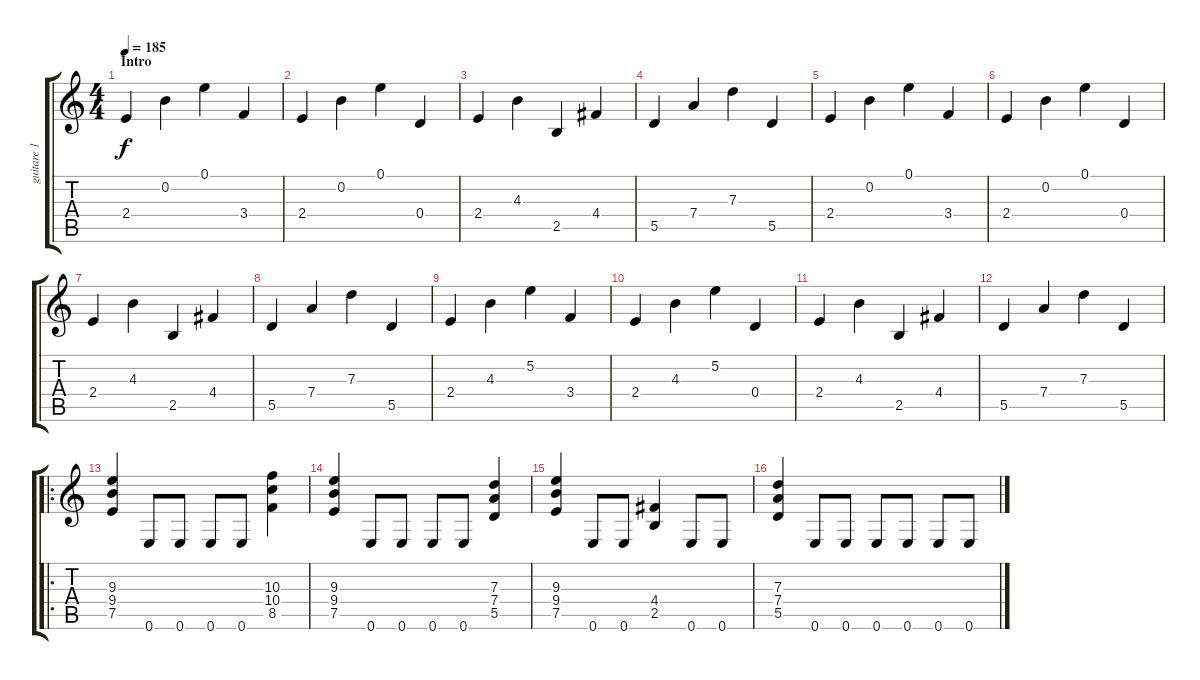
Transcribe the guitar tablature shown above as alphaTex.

\track ("guitare 1" "guitare 1") {instrument distortionguitar}
\staff {score tabs}
\tuning (E4 B3 G3 D3 A2 E2) {hide}
\ts (4 4)
\section ("" "Intro")
\tempo 185
\clef g2
\ks c
2.4.4{dy f instrument acousticguitarsteel} 0.2.4 0.1.4 3.4.4 |
2.4.4 0.2.4 0.1.4 0.4.4 |
2.4.4 4.3.4 2.5.4 4.4.4 |
5.5.4 7.4.4 7.3.4 5.5.4 |
2.4.4 0.2.4 0.1.4 3.4.4 |
2.4.4 0.2.4 0.1.4 0.4.4 |
2.4.4 4.3.4 2.5.4 4.4.4 |
5.5.4 7.4.4 7.3.4 5.5.4 |
2.4.4 4.3.4 5.2.4 3.4.4 |
2.4.4 4.3.4 5.2.4 0.4.4 |
2.4.4 4.3.4 2.5.4 4.4.4 |
5.5.4 7.4.4 7.3.4 5.5.4 |
\ro
(9.3 9.4 7.5).4{instrument distortionguitar} 0.6.8 0.6.8 0.6.8 0.6.8 (10.3 10.4 8.5).4 |
(9.3 9.4 7.5).4 0.6.8 0.6.8 0.6.8 0.6.8 (7.3 7.4 5.5).4 |
(9.3 9.4 7.5).4 0.6.8 0.6.8 (4.4 2.5).4 0.6.8 0.6.8 |
(7.3 7.4 5.5).4 0.6.8 0.6.8 0.6.8 0.6.8 0.6.8 0.6.8
